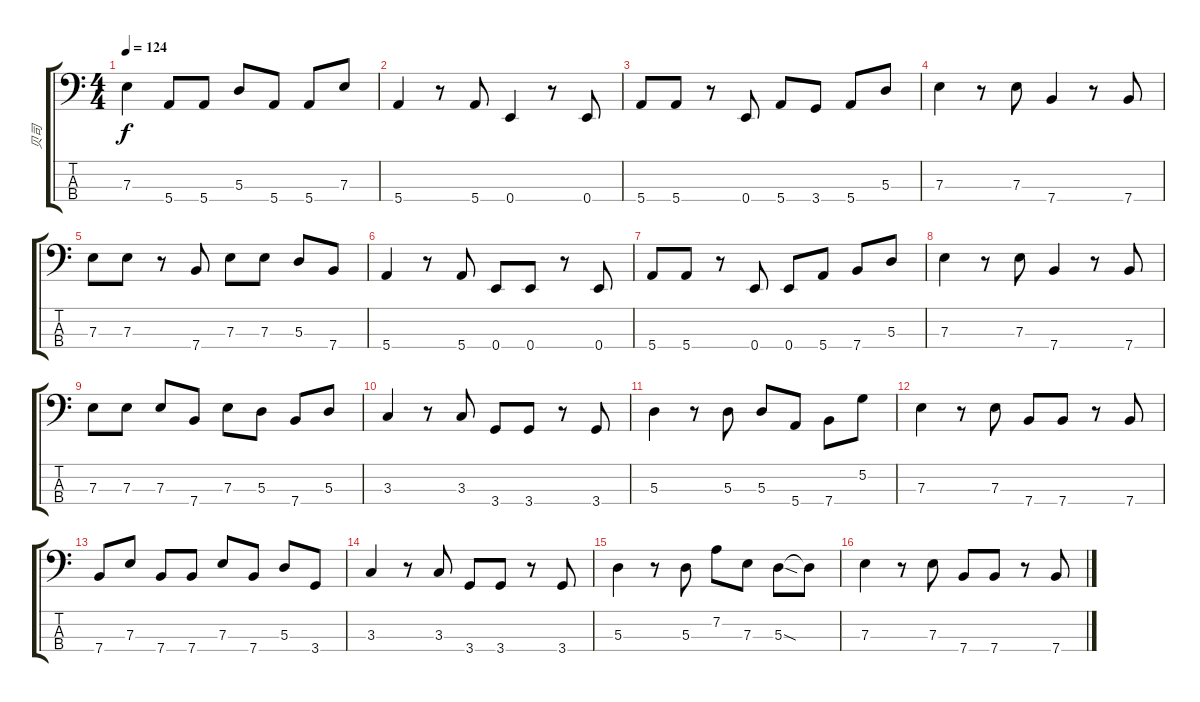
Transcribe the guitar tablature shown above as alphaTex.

\track ("贝司" "贝司") {instrument electricbassfinger}
\staff {score tabs}
\tuning (G2 D2 A1 E1) {hide}
\ts (4 4)
\tempo 124
\clef f4
\ks c
7.3.4{dy f} 5.4.8 5.4.8 5.3.8 5.4.8 5.4.8 7.3.8 |
5.4.4 r.8 5.4.8 0.4.4 r.8 0.4.8 |
5.4.8 5.4.8 r.8 0.4.8 5.4.8 3.4.8 5.4.8 5.3.8 |
7.3.4 r.8 7.3.8 7.4.4 r.8 7.4.8 |
7.3.8 7.3.8 r.8 7.4.8 7.3.8 7.3.8 5.3.8 7.4.8 |
5.4.4 r.8 5.4.8 0.4.8 0.4.8 r.8 0.4.8 |
5.4.8 5.4.8 r.8 0.4.8 0.4.8 5.4.8 7.4.8 5.3.8 |
7.3.4 r.8 7.3.8 7.4.4 r.8 7.4.8 |
7.3.8 7.3.8 7.3.8 7.4.8 7.3.8 5.3.8 7.4.8 5.3.8 |
3.3.4 r.8 3.3.8 3.4.8 3.4.8 r.8 3.4.8 |
5.3.4 r.8 5.3.8 5.3.8 5.4.8 7.4.8 5.2.8 |
7.3.4 r.8 7.3.8 7.4.8 7.4.8 r.8 7.4.8 |
7.4.8 7.3.8 7.4.8 7.4.8 7.3.8 7.4.8 5.3.8 3.4.8 |
3.3.4 r.8 3.3.8 3.4.8 3.4.8 r.8 3.4.8 |
5.3.4 r.8 5.3.8 7.2.8 7.3.8 5.3{sod}.8 5.3{t}.8 |
7.3.4 r.8 7.3.8 7.4.8 7.4.8 r.8 7.4.8
